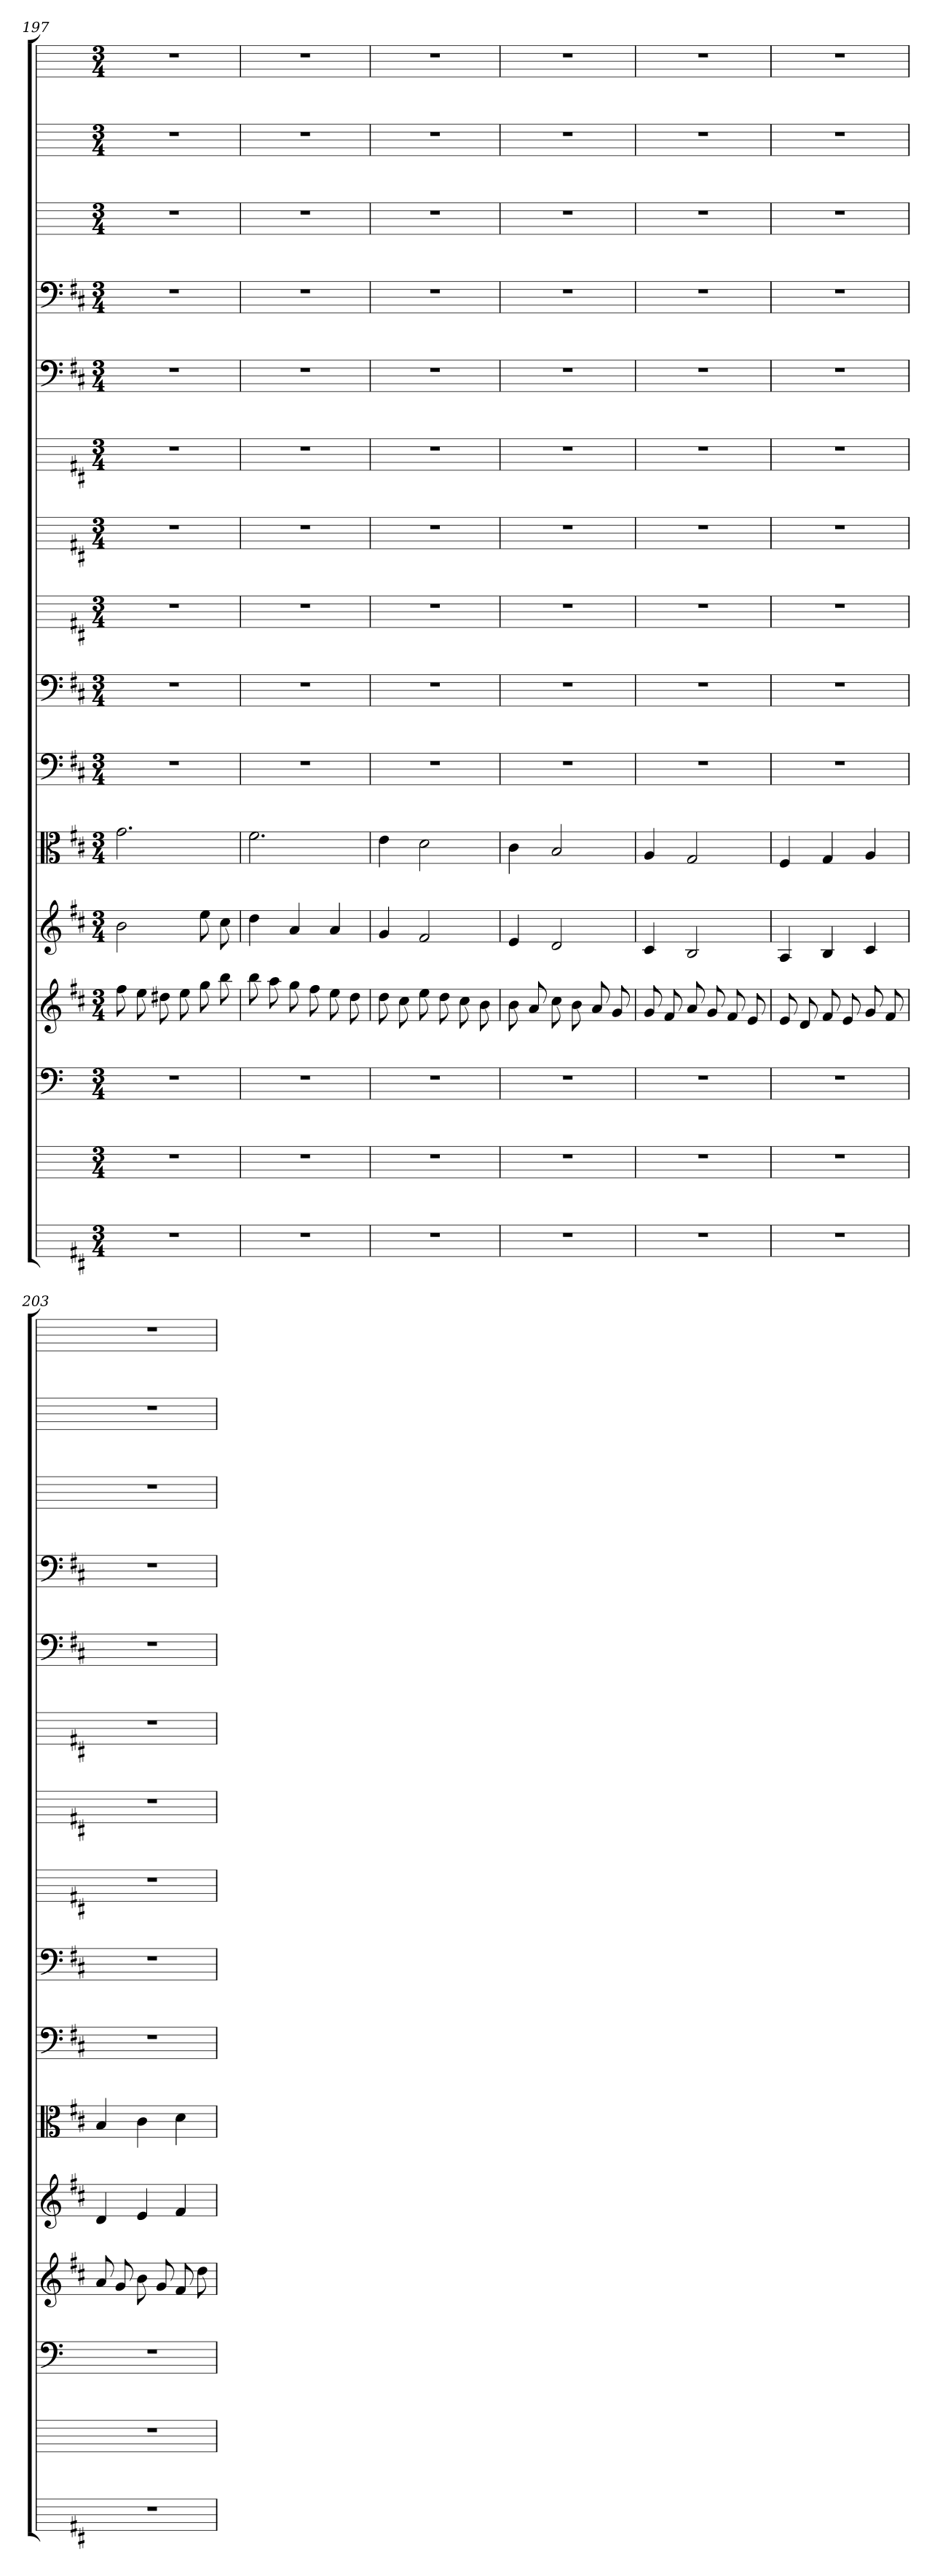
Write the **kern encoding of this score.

**kern	**kern	**kern	**kern	**kern	**kern	**kern	**kern	**kern	**kern	**kern	**kern	**kern	**kern	**kern	**kern
*part16	*part15	*part14	*part13	*part12	*part11	*part10	*part9	*part8	*part7	*part6	*part5	*part4	*part3	*part2	*part1
*staff16	*staff15	*staff14	*staff13	*staff12	*staff11	*staff10	*staff9	*staff8	*staff7	*staff6	*staff5	*staff4	*staff3	*staff2	*staff1
*	*	*clefF4	*	*	*clefC3	*clefF4	*clefF4	*	*	*	*clefF4	*clefF4	*	*	*
*k[f#c#]	*k[]	*k[]	*k[f#c#]	*k[f#c#]	*k[f#c#]	*k[f#c#]	*k[f#c#]	*k[f#c#]	*k[f#c#]	*k[f#c#]	*k[f#c#]	*k[f#c#]	*k[]	*k[]	*k[]
*M3/4	*M3/4	*M3/4	*M3/4	*M3/4	*M3/4	*M3/4	*M3/4	*M3/4	*M3/4	*M3/4	*M3/4	*M3/4	*M3/4	*M3/4	*M3/4
=197	=197	=197	=197	=197	=197	=197	=197	=197	=197	=197	=197	=197	=197	=197	=197
2.r	2.r	2.r	8ff#	2b	2.g	2.r	2.r	2.r	2.r	2.r	2.r	2.r	2.r	2.r	2.r
.	.	.	8ee	.	.	.	.	.	.	.	.	.	.	.	.
.	.	.	8dd#X	.	.	.	.	.	.	.	.	.	.	.	.
.	.	.	8ee	.	.	.	.	.	.	.	.	.	.	.	.
.	.	.	8gg	8ee	.	.	.	.	.	.	.	.	.	.	.
.	.	.	8bb	8cc#	.	.	.	.	.	.	.	.	.	.	.
=198	=198	=198	=198	=198	=198	=198	=198	=198	=198	=198	=198	=198	=198	=198	=198
2.r	2.r	2.r	8bb	4dd	2.f#	2.r	2.r	2.r	2.r	2.r	2.r	2.r	2.r	2.r	2.r
.	.	.	8aa	.	.	.	.	.	.	.	.	.	.	.	.
.	.	.	8gg	4a	.	.	.	.	.	.	.	.	.	.	.
.	.	.	8ff#	.	.	.	.	.	.	.	.	.	.	.	.
.	.	.	8ee	4a	.	.	.	.	.	.	.	.	.	.	.
.	.	.	8dd	.	.	.	.	.	.	.	.	.	.	.	.
=199	=199	=199	=199	=199	=199	=199	=199	=199	=199	=199	=199	=199	=199	=199	=199
2.r	2.r	2.r	8dd	4g	4e	2.r	2.r	2.r	2.r	2.r	2.r	2.r	2.r	2.r	2.r
.	.	.	8cc#	.	.	.	.	.	.	.	.	.	.	.	.
.	.	.	8ee	2f#	2d	.	.	.	.	.	.	.	.	.	.
.	.	.	8dd	.	.	.	.	.	.	.	.	.	.	.	.
.	.	.	8cc#	.	.	.	.	.	.	.	.	.	.	.	.
.	.	.	8b	.	.	.	.	.	.	.	.	.	.	.	.
=200	=200	=200	=200	=200	=200	=200	=200	=200	=200	=200	=200	=200	=200	=200	=200
2.r	2.r	2.r	8b	4e	4c#	2.r	2.r	2.r	2.r	2.r	2.r	2.r	2.r	2.r	2.r
.	.	.	8a	.	.	.	.	.	.	.	.	.	.	.	.
.	.	.	8cc#	2d	2B	.	.	.	.	.	.	.	.	.	.
.	.	.	8b	.	.	.	.	.	.	.	.	.	.	.	.
.	.	.	8a	.	.	.	.	.	.	.	.	.	.	.	.
.	.	.	8g	.	.	.	.	.	.	.	.	.	.	.	.
=201	=201	=201	=201	=201	=201	=201	=201	=201	=201	=201	=201	=201	=201	=201	=201
2.r	2.r	2.r	8g	4c#	4A	2.r	2.r	2.r	2.r	2.r	2.r	2.r	2.r	2.r	2.r
.	.	.	8f#	.	.	.	.	.	.	.	.	.	.	.	.
.	.	.	8a	2B	2G	.	.	.	.	.	.	.	.	.	.
.	.	.	8g	.	.	.	.	.	.	.	.	.	.	.	.
.	.	.	8f#	.	.	.	.	.	.	.	.	.	.	.	.
.	.	.	8e	.	.	.	.	.	.	.	.	.	.	.	.
=202	=202	=202	=202	=202	=202	=202	=202	=202	=202	=202	=202	=202	=202	=202	=202
2.r	2.r	2.r	8e	4A	4F#	2.r	2.r	2.r	2.r	2.r	2.r	2.r	2.r	2.r	2.r
.	.	.	8d	.	.	.	.	.	.	.	.	.	.	.	.
.	.	.	8f#	4B	4G	.	.	.	.	.	.	.	.	.	.
.	.	.	8e	.	.	.	.	.	.	.	.	.	.	.	.
.	.	.	8g	4c#	4A	.	.	.	.	.	.	.	.	.	.
.	.	.	8f#	.	.	.	.	.	.	.	.	.	.	.	.
=203	=203	=203	=203	=203	=203	=203	=203	=203	=203	=203	=203	=203	=203	=203	=203
2.r	2.r	2.r	8a	4d	4B	2.r	2.r	2.r	2.r	2.r	2.r	2.r	2.r	2.r	2.r
.	.	.	8g	.	.	.	.	.	.	.	.	.	.	.	.
.	.	.	8b	4e	4c#	.	.	.	.	.	.	.	.	.	.
.	.	.	8g	.	.	.	.	.	.	.	.	.	.	.	.
.	.	.	8f#	4f#	4d	.	.	.	.	.	.	.	.	.	.
.	.	.	8dd	.	.	.	.	.	.	.	.	.	.	.	.
=	=	=	=	=	=	=	=	=	=	=	=	=	=	=	=
*-	*-	*-	*-	*-	*-	*-	*-	*-	*-	*-	*-	*-	*-	*-	*-
